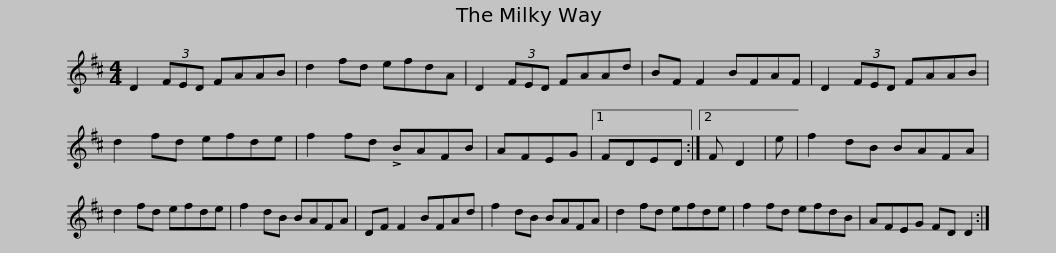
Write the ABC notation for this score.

X:1
L:1/8
M:4/4
I:linebreak $
K:D
V:1 treble
V:1
 D2 (3FED FAAB | d2 fd efdA | D2 (3FED FAAd | BF F2 BFAF | D2 (3FED FAAB | %5
 d2 fd efde |$ f2 fd !>!BAFB | AFEG |1 FDED :|2 F D2 | %10
 e | f2 dB BAFA | d2 fd efde | f2 dB BAFA |$ DF F2 BFAd | %15
 f2 dB BAFA | d2 fd efde | f2 fd efdB | AFEG FD D2 :| %19
